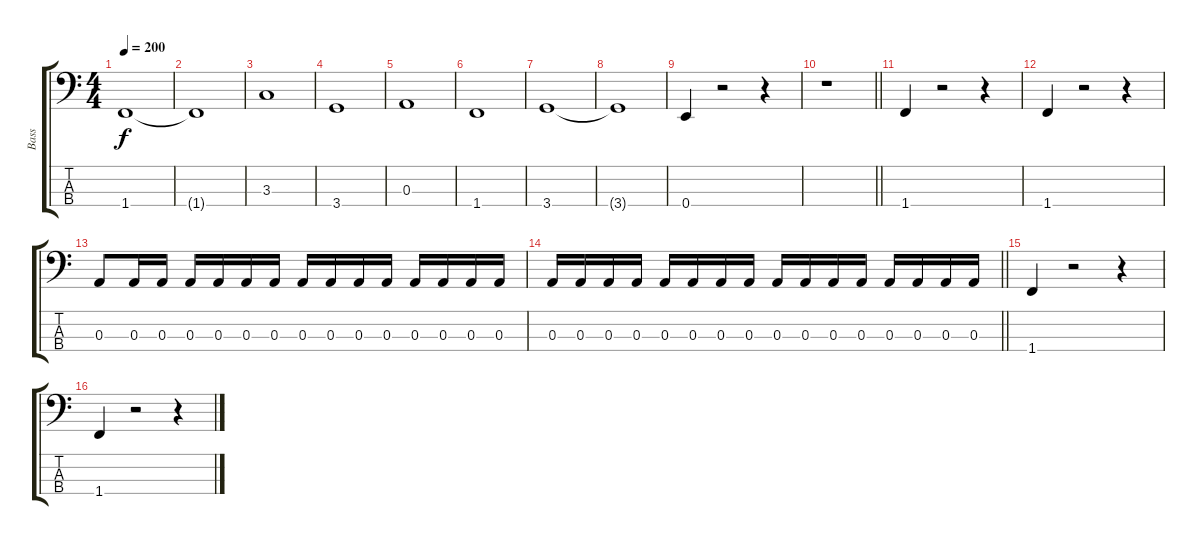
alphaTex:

\track ("Bass" "Bass") {instrument electricbassfinger}
\staff {score tabs}
\tuning (G2 D2 A1 E1) {hide}
\ts (4 4)
\tempo 200
\clef f4
\ks c
1.4.1{dy f} |
1.4{t}.1 |
3.3.1 |
3.4.1 |
0.3.1 |
1.4.1 |
3.4.1 |
3.4{t}.1 |
0.4.4 r.2 r.4 |
\barLineRight lightlight
r.1 |
\section ("" "")
1.4.4 r.2 r.4 |
1.4.4 r.2 r.4 |
0.3.8 0.3.16 0.3.16 0.3.16 0.3.16 0.3.16 0.3.16 0.3.16 0.3.16 0.3.16 0.3.16 0.3.16 0.3.16 0.3.16 0.3.16 |
\barLineRight lightlight
0.3.16 0.3.16 0.3.16 0.3.16 0.3.16 0.3.16 0.3.16 0.3.16 0.3.16 0.3.16 0.3.16 0.3.16 0.3.16 0.3.16 0.3.16 0.3.16 |
\section ("" "")
1.4.4 r.2 r.4 |
1.4.4 r.2 r.4
